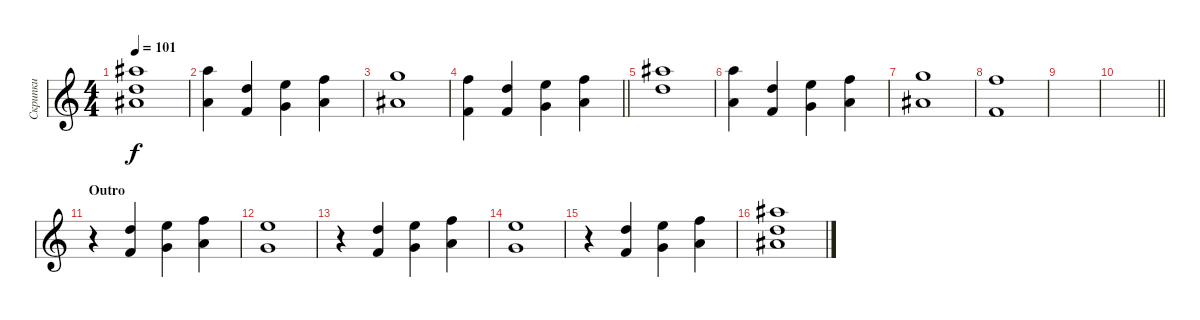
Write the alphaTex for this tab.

\track ("Скрипки" "Скрипки") {instrument synthstrings1}
\staff {score}
\tuning (E4 B3 G3 D3 A2 E2) {hide}
\ts (4 4)
\tempo 101
\clef g2
\ks c
(10.1 23.2 15.3).1{dy f} |
(17.1 10.2).4 (1.1 15.2).4 (12.1 8.2).4 (13.1 10.2).4 |
(6.1 24.3).1 |
\barLineRight lightlight
(13.1 6.2).4 (1.1 15.2).4 (12.1 8.2).4 (13.1 10.2).4 |
(10.1 23.2).1 |
(17.1 10.2).4 (1.1 15.2).4 (8.2 21.3).4 (10.2 22.3).4 |
(6.1 20.2).1 |
(1.1 18.2).1 |
|
\barLineRight lightlight
|
\section ("" "Outro")
r.4 (1.1 15.2).4 (3.1 17.2).4 (5.1 18.2).4 |
(3.1 17.2).1 |
r.4 (1.1 15.2).4 (12.1 8.2).4 (13.1 10.2).4 |
(3.1 17.2).1 |
r.4 (1.1 15.2).4 (12.1 8.2).4 (13.1 10.2).4 |
(10.1 23.2 15.3).1
